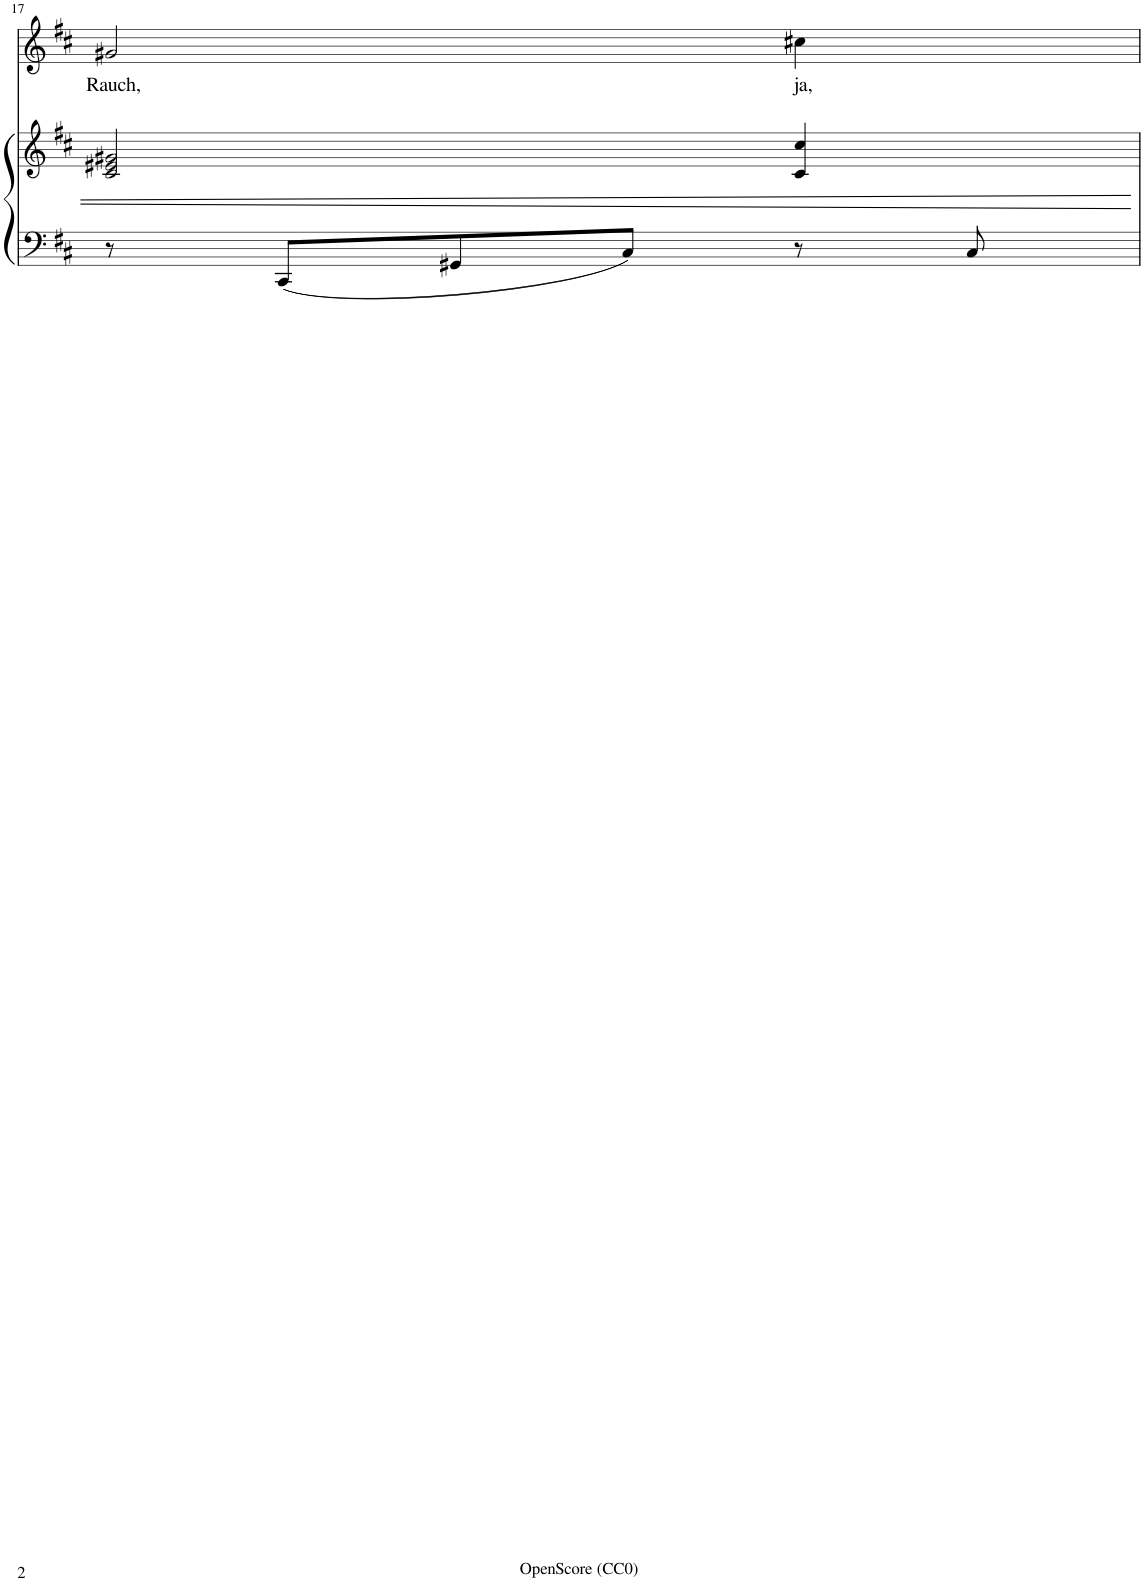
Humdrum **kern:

**kern	**kern	**kern	**text
*part2	*part2	*part1	*part1
*staff3	*staff2	*staff1	*staff1
*I"Piano	*	*I"Voice	*
*I'Pno	*	*	*
!!LO:PB:g=z
*clefF4	*clefG2	*clefG2	*
*k[f#c#]	*k[f#c#]	*k[f#c#]	*
*M3/4	*M3/4	*M3/4	*
=17	=17	=17	=17
!	!	!	!LO:LY:b
8r	2c#/ 2e#X/ 2g#X/	2g#X/	Rauch,
8CC#/L	.	.	.
8GG#X/	.	.	.
8C#/J	.	.	.
!	!	!	!LO:LY:b
8r	4c#/ 4cc#/	4cc#X\	ja,
8C#/	.	.	.
=	=	=	=
*-	*-	*-	*-
